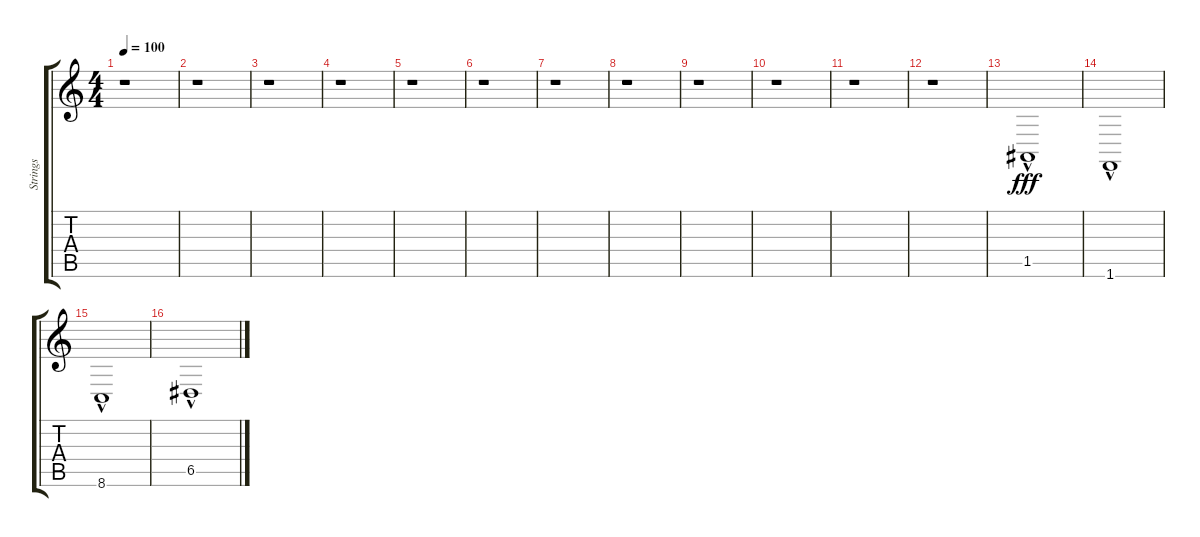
\track ("Strings" "Strings") {instrument synthstrings2}
\staff {score tabs}
\tuning (E4 B3 G3 D3 A2 E2) {hide}
\ts (4 4)
\tempo 100
\clef g2
\ks c
r.1{dy fff} |
r.1 |
r.1 |
r.1 |
r.1 |
r.1 |
r.1 |
r.1 |
r.1 |
r.1 |
r.1 |
r.1 |
1.5{hac}.1 |
1.6{hac}.1 |
8.6{hac}.1 |
6.5{hac}.1
